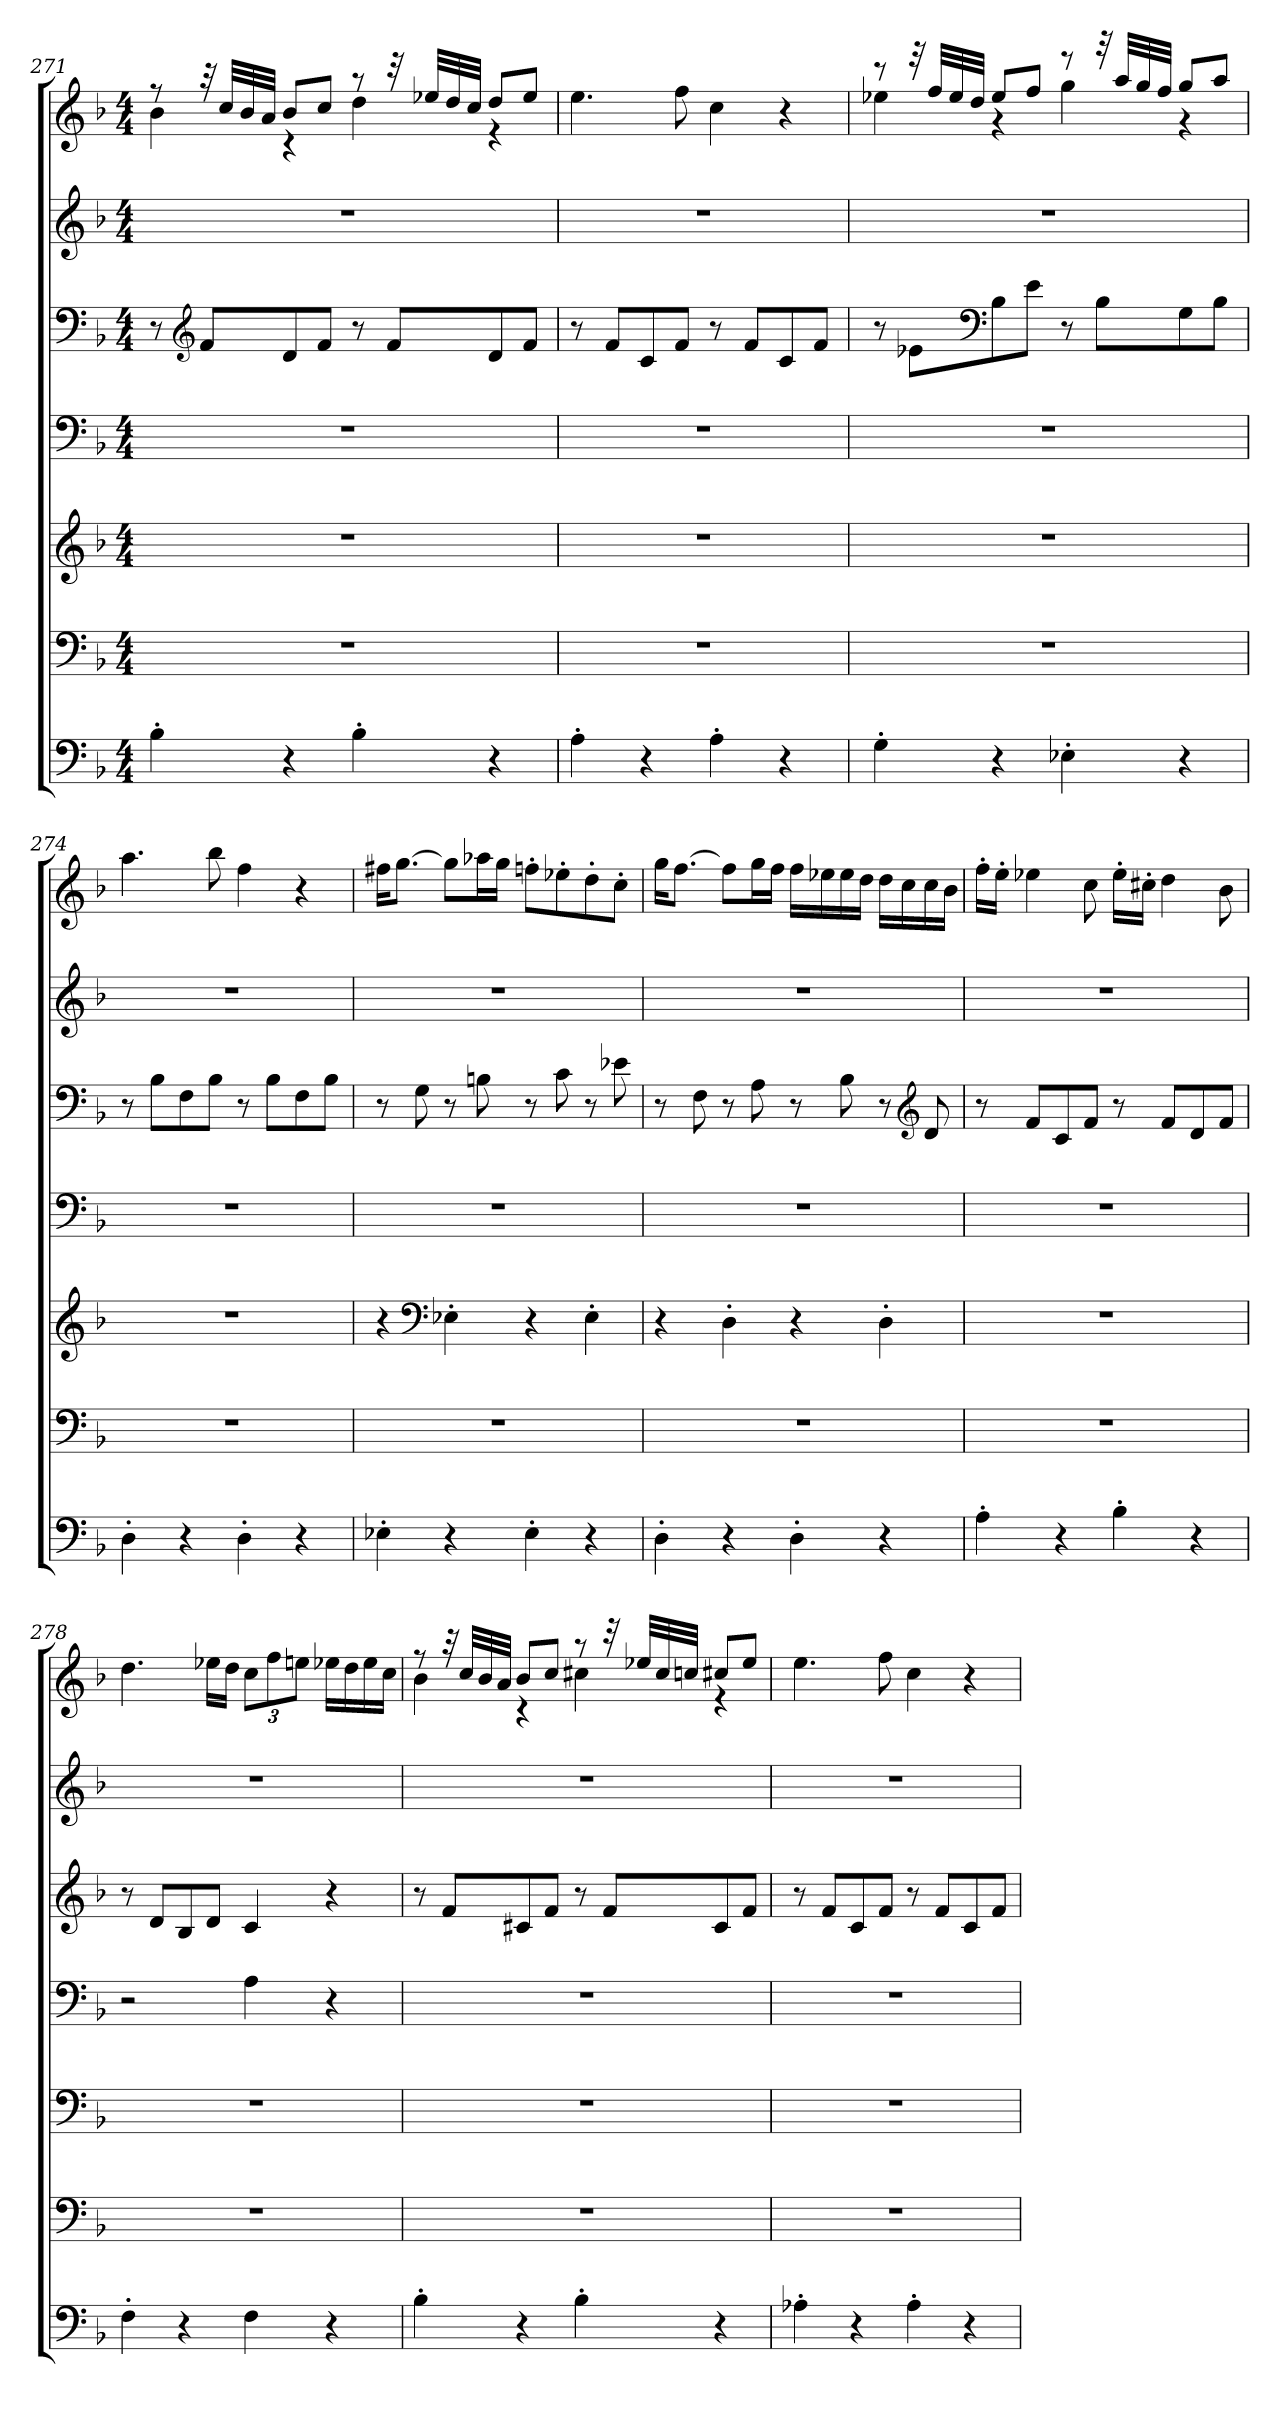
**kern	**kern	**kern	**kern	**kern	**kern	**kern
*part5	*part4	*part4	*part3	*part3	*part2	*part1
*staff7	*staff6	*staff5	*staff4	*staff3	*staff2	*staff1
*clefF4	*clefF4	*clefG2	*clefF4	*clefF4	*clefG2	*clefG2
*k[b-]	*k[b-]	*k[b-]	*k[b-]	*k[b-]	*k[b-]	*k[b-]
*M4/4	*M4/4	*M4/4	*M4/4	*M4/4	*M4/4	*M4/4
*MM56	*MM56	*MM56	*MM56	*MM56	*MM56	*MM56
=271	=271	=271	=271	=271	=271	=271
*	*	*	*	*	*	*^
4B-'\	1r	1r	1r	8r	1r	8r	4b-\
*	*	*	*	*clefG2	*	*	*
.	.	.	.	8f/L	.	32r	.
.	.	.	.	.	.	32cc/LLL	.
.	.	.	.	.	.	32b-/	.
.	.	.	.	.	.	32a/JJJ	.
4r	.	.	.	8d/	.	8b-/L	4r
.	.	.	.	8f/J	.	8cc/J	.
4B-'\	.	.	.	8r	.	8r	4dd\
.	.	.	.	8f/L	.	32r	.
.	.	.	.	.	.	32ee-X/LLL	.
.	.	.	.	.	.	32dd/	.
.	.	.	.	.	.	32cc/JJJ	.
4r	.	.	.	8d/	.	8dd/L	4r
.	.	.	.	8f/J	.	8ee-/J	.
*	*	*	*	*	*	*v	*v
=272	=272	=272	=272	=272	=272	=272
4A'\	1r	1r	1r	8r	1r	4.ee\
.	.	.	.	8f/L	.	.
4r	.	.	.	8c/	.	.
.	.	.	.	8f/J	.	8ff\
4A'\	.	.	.	8r	.	4cc\
.	.	.	.	8f/L	.	.
4r	.	.	.	8c/	.	4r
.	.	.	.	8f/J	.	.
!!LO:PB:g=z
=273	=273	=273	=273	=273	=273	=273
*	*	*	*	*	*	*MM56
*	*	*	*	*	*	*^
4G'\	1r	1r	1r	8r	1r	8r	4ee-X\
.	.	.	.	8e-X\L	.	32r	.
.	.	.	.	.	.	32ff/LLL	.
.	.	.	.	.	.	32ee-/	.
.	.	.	.	.	.	32dd/JJJ	.
*	*	*	*	*clefF4	*	*	*
4r	.	.	.	8B-\	.	8ee-/L	4r
.	.	.	.	8e-\J	.	8ff/J	.
4E-X'\	.	.	.	8r	.	8r	4gg\
.	.	.	.	8B-\L	.	32r	.
.	.	.	.	.	.	32aa/LLL	.
.	.	.	.	.	.	32gg/	.
.	.	.	.	.	.	32ff/JJJ	.
4r	.	.	.	8G\	.	8gg/L	4r
.	.	.	.	8B-\J	.	8aa/J	.
*	*	*	*	*	*	*v	*v
=274	=274	=274	=274	=274	=274	=274
4D'\	1r	1r	1r	8r	1r	4.aa\
.	.	.	.	8B-\L	.	.
4r	.	.	.	8F\	.	.
.	.	.	.	8B-\J	.	8bb-\
4D'\	.	.	.	8r	.	4ff\
.	.	.	.	8B-\L	.	.
4r	.	.	.	8F\	.	4r
.	.	.	.	8B-\J	.	.
=275	=275	=275	=275	=275	=275	=275
*	*	*	*	*	*	*MM56
4E-X'\	1r	4r	1r	8r	1r	16ff#X\KL
.	.	.	.	.	.	[8.gg\J
.	.	.	.	8G\	.	.
*	*	*clefF4	*	*	*	*
4r	.	4E-X'\	.	8r	.	8gg\L]
.	.	.	.	8Bn\	.	16aa-X\L
.	.	.	.	.	.	16gg\JJ
4E-'\	.	4r	.	8r	.	8ffn'\L
.	.	.	.	8c\	.	8ee-X'\
4r	.	4E-'\	.	8r	.	8dd'\
.	.	.	.	8e-X\	.	8cc'\J
!!LO:PB:g=z
=276	=276	=276	=276	=276	=276	=276
*	*	*	*	*	*	*MM56
4D'\	1r	4r	1r	8r	1r	16gg\KL
.	.	.	.	.	.	[8.ff\J
.	.	.	.	8F\	.	.
4r	.	4D'\	.	8r	.	8ff\L]
.	.	.	.	8A\	.	16gg\L
.	.	.	.	.	.	16ff\JJ
4D'\	.	4r	.	8r	.	16ff\LL
.	.	.	.	.	.	16ee-X\
.	.	.	.	8B-\	.	16ee-\
.	.	.	.	.	.	16dd\JJ
4r	.	4D'\	.	8r	.	16dd\LL
.	.	.	.	.	.	16cc\
*	*	*	*	*clefG2	*	*
.	.	.	.	8d/	.	16cc\
.	.	.	.	.	.	16b-\JJ
=277	=277	=277	=277	=277	=277	=277
*	*	*	*	*	*	*MM56
4A'\	1r	1r	1r	8r	1r	16ff'\LL
.	.	.	.	.	.	16ee'\JJ
.	.	.	.	8f/L	.	4ee-X\
4r	.	.	.	8c/	.	.
.	.	.	.	8f/J	.	8cc\
*	*	*	*	*	*	*MM56
4B-'\	.	.	.	8r	.	16ee-'\LL
.	.	.	.	.	.	16cc#X'\JJ
.	.	.	.	8f/L	.	4dd\
4r	.	.	.	8d/	.	.
.	.	.	.	8f/J	.	8b-\
=278	=278	=278	=278	=278	=278	=278
*	*	*	*	*	*	*MM54
4F'\	1r	1r	2r	8r	1r	4.dd\
.	.	.	.	8d/L	.	.
4r	.	.	.	8B-/	.	.
.	.	.	.	8d/J	.	16ee-X\LL
.	.	.	.	.	.	16dd\JJ
*	*	*	*	*	*	*Xbrackettup
*	*	*	*	*	*	*MM49
4F\	.	.	4A\	4c/	.	12cc\L
.	.	.	.	.	.	12ff\
.	.	.	.	.	.	12een\J
4r	.	.	4r	4r	.	16ee-X\LL
.	.	.	.	.	.	16dd\
.	.	.	.	.	.	16ee-\
*	*	*	*	*	*	*MM38
.	.	.	.	.	.	16cc\JJ
!!LO:PB:g=z
=279	=279	=279	=279	=279	=279	=279
*	*	*	*	*	*	*MM56
*	*	*	*	*	*	*^
4B-'\	1r	1r	1r	8r	1r	8r	4b-\
.	.	.	.	8f/L	.	32r	.
.	.	.	.	.	.	32cc/LLL	.
.	.	.	.	.	.	32b-/	.
.	.	.	.	.	.	32a/JJJ	.
4r	.	.	.	8c#X/	.	8b-/L	4r
.	.	.	.	8f/J	.	8cc/J	.
4B-'\	.	.	.	8r	.	8r	4cc#X\
.	.	.	.	8f/L	.	32r	.
.	.	.	.	.	.	32ee-X/LLL	.
.	.	.	.	.	.	32cc#/	.
.	.	.	.	.	.	32ccn/JJJ	.
4r	.	.	.	8c#/	.	8cc#X/L	4r
.	.	.	.	8f/J	.	8ee-/J	.
*	*	*	*	*	*	*v	*v
=280	=280	=280	=280	=280	=280	=280
4A-X'\	1r	1r	1r	8r	1r	4.ee\
.	.	.	.	8f/L	.	.
4r	.	.	.	8c/	.	.
.	.	.	.	8f/J	.	8ff\
4A-'\	.	.	.	8r	.	4cc\
.	.	.	.	8f/L	.	.
4r	.	.	.	8c/	.	4r
.	.	.	.	8f/J	.	.
=	=	=	=	=	=	=
*-	*-	*-	*-	*-	*-	*-
